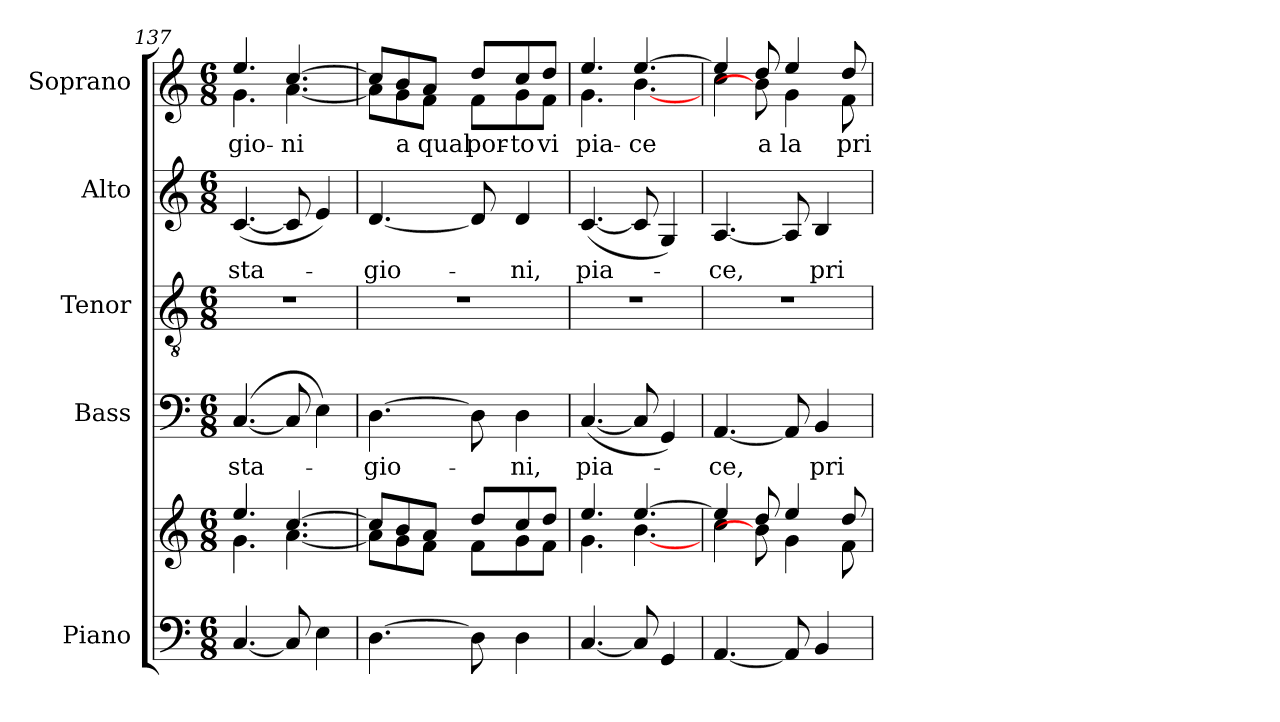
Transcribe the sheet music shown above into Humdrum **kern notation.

**kern	**kern	**kern	**text	**kern	**kern	**text	**kern	**text
*part5	*part5	*part4	*part4	*part3	*part2	*part2	*part1	*part1
*staff6	*staff5	*staff4	*staff4	*staff3	*staff2	*staff2	*staff1	*staff1
*I"Piano	*	*I"Bass	*	*I"Tenor	*I"Alto	*	*I"Soprano	*
*I'Pno.	*	*I'B.	*	*I'T.	*I'A.	*	*I'S.	*
*clefF4	*clefG2	*clefF4	*	*clefGv2	*clefG2	*	*clefG2	*
*	*	*	*	*ITrd7c12	*	*	*	*
*k[]	*k[]	*k[]	*	*k[]	*k[]	*	*k[]	*
*a:	*a:	*a:	*	*a:	*a:	*	*a:	*
*M6/8	*M6/8	*M6/8	*	*M6/8	*M6/8	*	*M6/8	*
=137	=137	=137	=137	=137	=137	=137	=137	=137
*	*^	*	*	*	*	*	*	*
!	!	!	!	!LO:LY:b:color=#000000	!LO:N:vis=1	!	!	!	!
!	!	!	!	!	!	!	!LO:LY:b:color=#000000	!	!
!	!	!	!	!	!	!	!	!	!LO:LY:b:color=#000000
*	*	*	*	*	*	*	*	*^	*
[<4.Ci/	4.eei/	4.gi\	([<4.Ci/	sta-	2.r	([<4.ci/	sta-	4.eei/	4.gi\	-gio-
!	!	!	!	!	!	!	!	!	!	!LO:LY:b:color=#000000
8Ci/]	[>4.cci/	[<4.ai\	8Ci/]	.	.	8ci/]	.	[>4.cci/	[<4.ai\	-ni
4Ei\	.	.	4Ei\)	.	.	4ei/)	.	.	.	.
=138	=138	=138	=138	=138	=138	=138	=138	=138	=138	=138
!	!	!	!	!LO:LY:b:color=#000000	!LO:N:vis=1	!	!	!	!	!
!	!	!	!	!	!	!	!LO:LY:b:color=#000000	!	!	!
[>4.Di\	8cci/L]	8ai\L]	[>4.Di\	-gio-	2.r	[<4.di/	-gio-	8cci/L]	8ai\L]	.
!	!	!	!	!	!	!	!	!	!	!LO:LY:b:color=#000000
.	8bi/	8gi\	.	.	.	.	.	8bi/	8gi\	a
!	!	!	!	!	!	!	!	!	!	!LO:LY:b:color=#000000
.	8ai/J	8fi\J	.	.	.	.	.	8ai/J	8fi\J	qual
!	!	!	!	!	!	!	!	!	!	!LO:LY:b:color=#000000
8Di\]	8ddi/L	8fi\L	8Di\]	.	.	8di/]	.	8ddi/L	8fi\L	por-
!	!	!	!	!LO:LY:b:color=#000000	!	!	!	!	!	!
!	!	!	!	!	!	!	!LO:LY:b:color=#000000	!	!	!
!	!	!	!	!	!	!	!	!	!	!LO:LY:b:color=#000000
4Di\	8cci/	8gi\	4Di\	-ni,	.	4di/	-ni,	8cci/	8gi\	-to
!	!	!	!	!	!	!	!	!	!	!LO:LY:b:color=#000000
.	8ddi/J	8fi\J	.	.	.	.	.	8ddi/J	8fi\J	vi
!!LO:LB:g=z	!!
=139	=139	=139	=139	=139	=139	=139	=139	=139	=139	=139
!	!	!	!	!LO:LY:b:color=#000000	!LO:N:vis=1	!	!	!	!	!
!	!	!	!	!	!	!	!LO:LY:b:color=#000000	!	!	!
!	!	!	!	!	!	!	!	!	!	!LO:LY:b:color=#000000
[<4.Ci/	4.eei/	4.gi\	([<4.Ci/	pia-	2.r	([<4.ci/	pia-	4.eei/	4.gi\	pia-
!	!	!	!	!	!	!	!	!	!	!LO:LY:b:color=#000000
8Ci/]	[>4.eei/	[<4.bi\	8Ci/]	.	.	8ci/]	.	[>4.eei/	[<4.bi\	-ce
4GGi/	.	.	4GGi/)	.	.	4Gi/)	.	.	.	.
=140	=140	=140	=140	=140	=140	=140	=140	=140	=140	=140
!	!	!	!	!LO:LY:b:color=#000000	!LO:N:vis=1	!	!	!	!	!
!	!	!	!	!	!	!	!LO:LY:b:color=#000000	!	!	!
[<4.AAi/	4eei/]	4cci\	[<4.AAi/	-ce,	2.r	[<4.Ai/	-ce,	4eei/]	4cci\	.
!	!	!	!	!	!	!	!	!	!	!LO:LY:b:color=#000000
.	8ddi/	8bi\]	.	.	.	.	.	8ddi/	8bi\]	a
!	!	!	!	!	!	!	!	!	!	!LO:LY:b:color=#000000
8AAi/]	4eei/	4gi\	8AAi/]	.	.	8Ai/]	.	4eei/	4gi\	la
!	!	!	!	!LO:LY:b:color=#000000	!	!	!	!	!	!
!	!	!	!	!	!	!	!LO:LY:b:color=#000000	!	!	!
4BBi/	.	.	4BBi/	pri-	.	4Bi/	pri-	.	.	.
!	!	!	!	!	!	!	!	!	!	!LO:LY:b:color=#000000
.	8ddi/	8fi\	.	.	.	.	.	8ddi/	8fi\	pri-
*	*v	*v	*	*	*	*	*	*v	*v	*
=	=	=	=	=	=	=	=	=
*-	*-	*-	*-	*-	*-	*-	*-	*-
